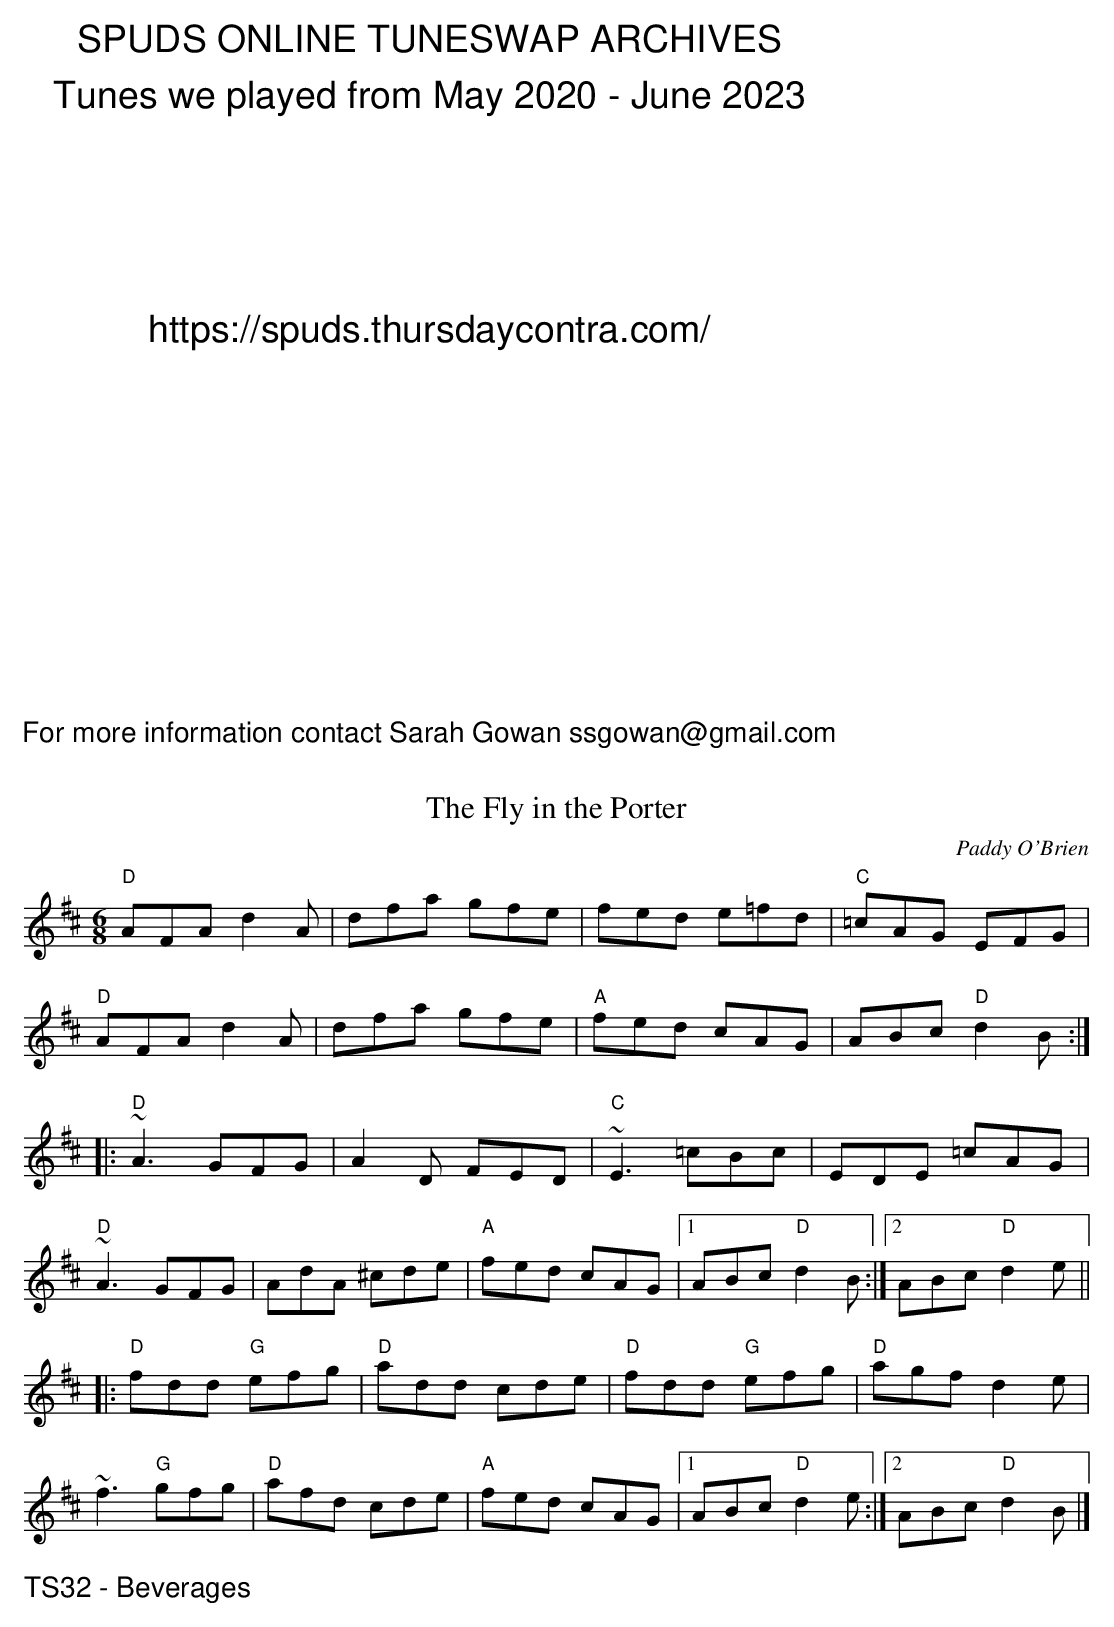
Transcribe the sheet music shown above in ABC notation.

X:1
T:Fly in the Porter, The
M:6/8
L:1/8
C:Paddy O'Brien
K:D
"D"AFA d2A|dfa gfe|fed e=fd|"C"=cAG EFG|
"D"AFA d2A|dfa gfe|"A"fed cAG| ABc "D"d2B :|
|: "D"~A3 GFG|A2D FED|"C"~E3 =cBc|EDE =cAG|
"D"~A3 GFG|AdA ^cde|"A"fed cAG|1 ABc "D"d2B:|2 ABc "D"d2e ||
|:"D"fdd "G"efg|"D"add cde|"D"fdd "G"efg|"D"agf d2e|
~f3 "G"gfg|"D"afd cde|"A"fed cAG|1 ABc "D"d2e:|]2 ABc "D"d2B|]
